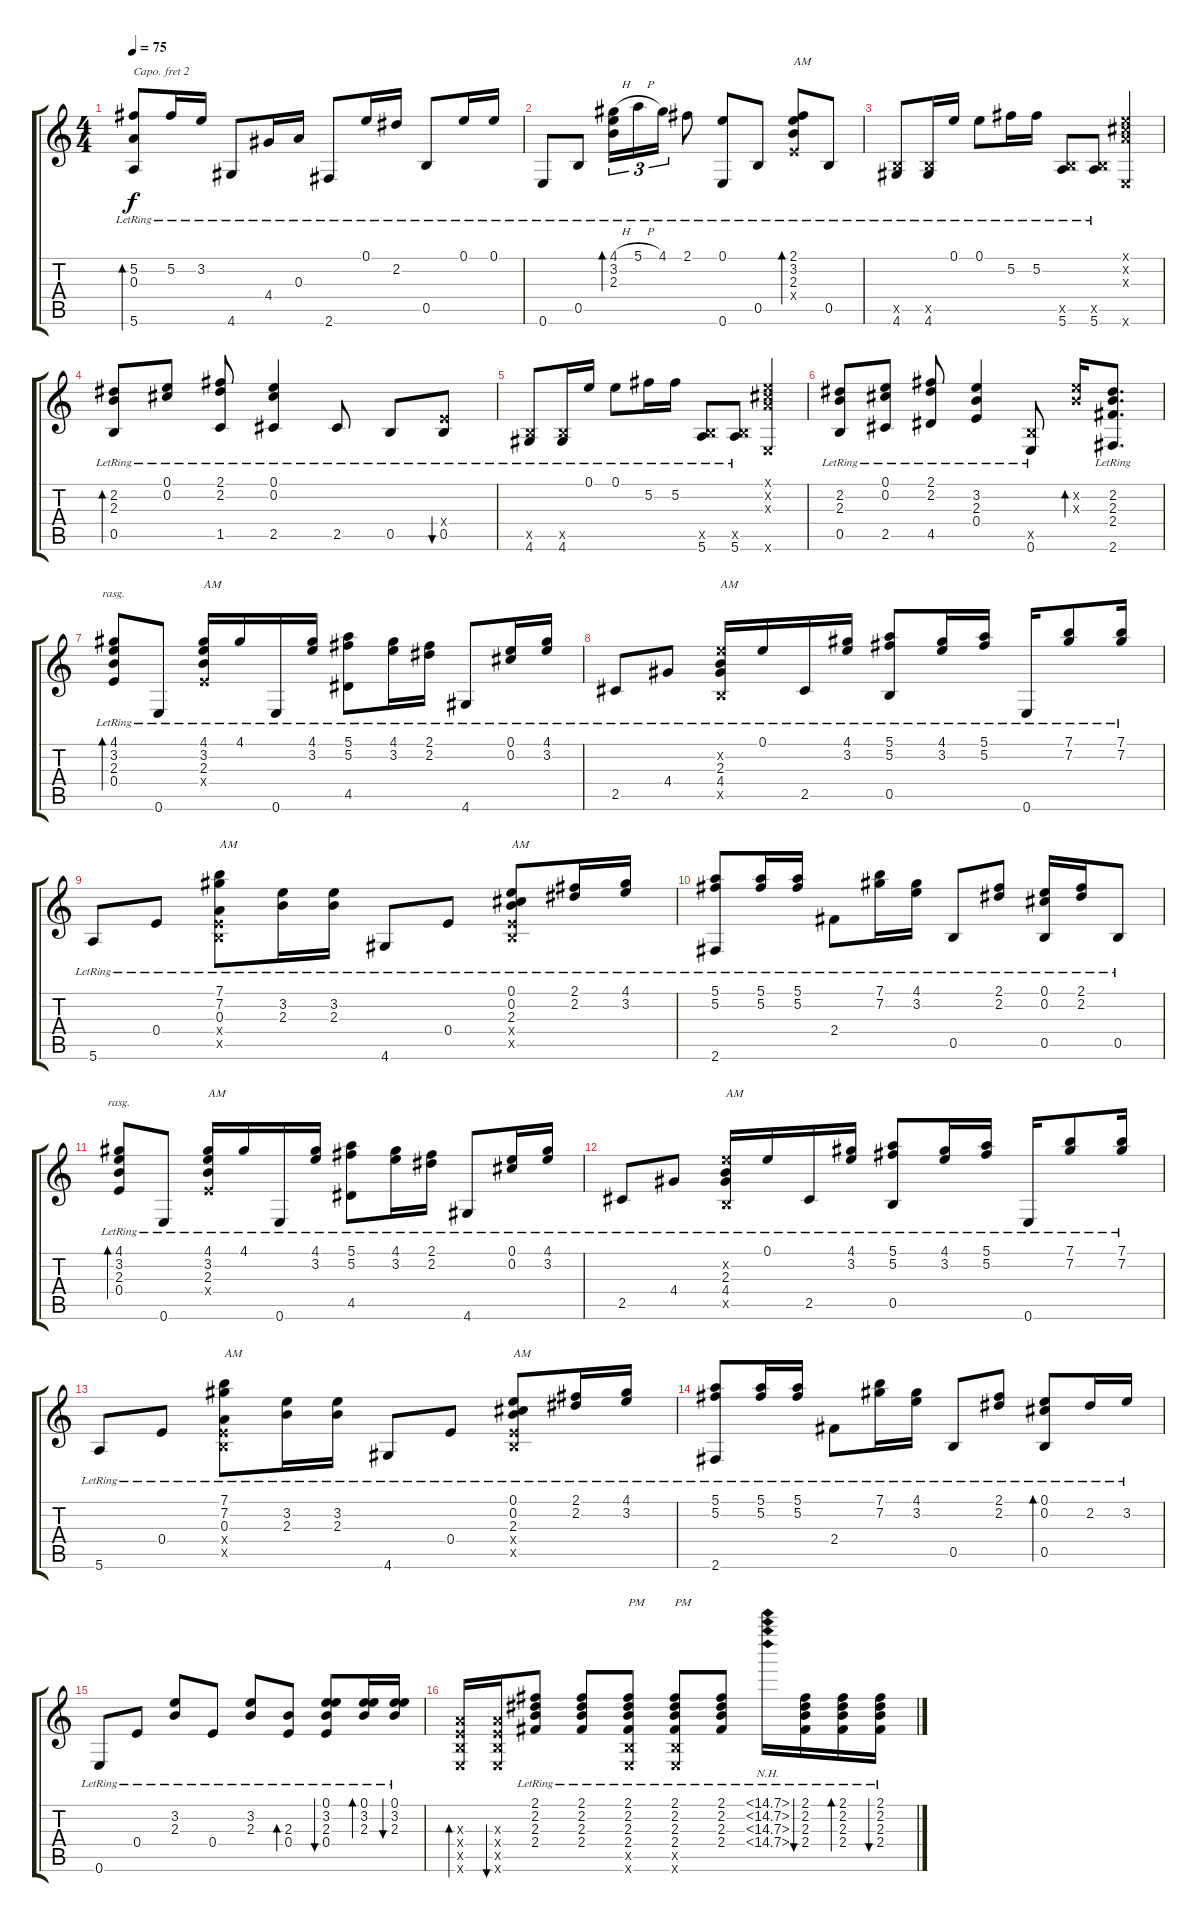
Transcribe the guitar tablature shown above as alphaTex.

\track "" {instrument acousticguitarsteel}
\staff {score tabs}
\capo 2
\tuning (D4 B3 G3 D3 A2 D2) {hide}
\ts (4 4)
\tempo 75
\clef g2
\ks c
(5.2{lr} 0.3{lr} 5.6{lr}).8{bd 120 dy f} 5.2{lr}.16 3.2{lr}.16 4.6{lr}.8 4.4{lr}.16 0.3{lr}.16 2.6{lr}.8 0.1{lr}.16 2.2{lr}.16 0.5{lr}.8 0.1{lr}.16 0.1{lr}.16 |
0.6{lr}.8 0.5{lr}.8 (4.1{h lr} 3.2{lr} 2.3{lr}).16{tu (3 2) bd 120} 5.1{h lr}.16{tu (3 2)} 4.1{lr}.16{tu (3 2)} 2.1{lr}.8 (0.1{lr} 0.6{lr}).8 0.5{lr}.8 (2.1{lr} 3.2{lr} 2.3{lr} 0.4{x}).8{bd 30 txt "AM"} 0.5{lr}.8 |
(0.5{x} 4.6{lr}).8 (0.5{x} 4.6{lr}).16 0.1{lr}.16 0.1{lr}.8 5.2{lr}.16 5.2{lr}.16 (0.5{x} 5.6{lr}).8 (0.5{x} 5.6{lr}).8 (0.1{x} 0.2{x} 0.3{x} 0.6{x}).4 |
(2.2{lr} 2.3{lr} 0.5{lr}).8{bd 120} (0.1{lr} 0.2{lr}).8 (2.1{lr} 2.2{lr} 1.5{lr}).8 (0.1{lr} 0.2{lr} 2.5{lr}).4 2.5{lr}.8 0.5{lr}.8 (0.4{x} 0.5{lr}).8{bu 30} |
(0.5{x} 4.6{lr}).8 (0.5{x} 4.6{lr}).16 0.1{lr}.16 0.1{lr}.8 5.2{lr}.16 5.2{lr}.16 (0.5{x} 5.6{lr}).8 (0.5{x} 5.6{lr}).8 (0.1{x} 0.2{x} 0.3{x} 0.6{x}).4 |
(2.2{lr} 2.3{lr} 0.5{lr}).8 (0.1{lr} 0.2{lr} 2.5{lr}).8 (2.1{lr} 2.2{lr} 4.5{lr}).8 (3.2{lr} 2.3{lr} 0.4{lr}).4 (0.5{x} 0.6{lr}).8 (3.2{x} 2.3{x}).16{bd 30} (2.2{lr} 2.3{lr} 2.4{lr} 2.6{lr}).8{d} |
(4.1{lr} 3.2{lr} 2.3{lr} 0.4{lr}).8{bd 120 rasg ii} 0.6{lr}.8 (4.1{lr} 3.2{lr} 2.3{lr} 0.4{x}).16{txt "AM"} 4.1{lr}.16 0.6{lr}.16 (4.1{lr} 3.2{lr}).16 (5.1{lr} 5.2{lr} 4.5{lr}).8 (4.1{lr} 3.2{lr}).16 (2.1{lr} 2.2{lr}).16 4.6{lr}.8 (0.1{lr} 0.2{lr}).16 (4.1{lr} 3.2{lr}).16 |
2.5{lr}.8 4.4{lr}.8 (3.2{x} 2.3{lr} 4.4{lr} 0.5{x}).16{txt "AM"} 0.1{lr}.16 2.5{lr}.16 (4.1{lr} 3.2{lr}).16 (5.1{lr} 5.2{lr} 0.5{lr}).8 (4.1{lr} 3.2{lr}).16 (5.1{lr} 5.2{lr}).16 0.6{lr}.16 (7.1{lr} 7.2{lr}).8 (7.1{lr} 7.2{lr}).16 |
5.6{lr}.8 0.4{lr}.8 (7.1{lr} 7.2{lr} 0.3{lr} 0.4{x} 0.5{x}).8{txt "AM"} (3.2{lr} 2.3{lr}).16 (3.2{lr} 2.3{lr}).16 4.6{lr}.8 0.4{lr}.8 (0.1{lr} 0.2{lr} 2.3{lr} 0.4{x} 0.5{x}).8{txt "AM"} (2.1{lr} 2.2{lr}).16 (4.1{lr} 3.2{lr}).16 |
(5.1{lr} 5.2{lr} 2.6{lr}).8 (5.1{lr} 5.2{lr}).16 (5.1{lr} 5.2{lr}).16 2.4{lr}.8 (7.1{lr} 7.2{lr}).16 (4.1{lr} 3.2{lr}).16 0.5{lr}.8 (2.1{lr} 2.2{lr}).8 (0.1{lr} 0.2{lr} 0.5{lr}).16 (2.1{lr} 2.2{lr}).16 0.5{lr}.8 |
(4.1{lr} 3.2{lr} 2.3{lr} 0.4{lr}).8{bd 120 rasg ii} 0.6{lr}.8 (4.1{lr} 3.2{lr} 2.3{lr} 0.4{x}).16{txt "AM"} 4.1{lr}.16 0.6{lr}.16 (4.1{lr} 3.2{lr}).16 (5.1{lr} 5.2{lr} 4.5{lr}).8 (4.1{lr} 3.2{lr}).16 (2.1{lr} 2.2{lr}).16 4.6{lr}.8 (0.1{lr} 0.2{lr}).16 (4.1{lr} 3.2{lr}).16 |
2.5{lr}.8 4.4{lr}.8 (3.2{x} 2.3{lr} 4.4{lr} 0.5{x}).16{txt "AM"} 0.1{lr}.16 2.5{lr}.16 (4.1{lr} 3.2{lr}).16 (5.1{lr} 5.2{lr} 0.5{lr}).8 (4.1{lr} 3.2{lr}).16 (5.1{lr} 5.2{lr}).16 0.6{lr}.16 (7.1{lr} 7.2{lr}).8 (7.1{lr} 7.2{lr}).16 |
5.6{lr}.8 0.4{lr}.8 (7.1{lr} 7.2{lr} 0.3{lr} 0.4{x} 0.5{x}).8{txt "AM"} (3.2{lr} 2.3{lr}).16 (3.2{lr} 2.3{lr}).16 4.6{lr}.8 0.4{lr}.8 (0.1{lr} 0.2{lr} 2.3{lr} 0.4{x} 0.5{x}).8{txt "AM"} (2.1{lr} 2.2{lr}).16 (4.1{lr} 3.2{lr}).16 |
(5.1{lr} 5.2{lr} 2.6{lr}).8 (5.1{lr} 5.2{lr}).16 (5.1{lr} 5.2{lr}).16 2.4{lr}.8 (7.1{lr} 7.2{lr}).16 (4.1{lr} 3.2{lr}).16 0.5{lr}.8 (2.1{lr} 2.2{lr}).8 (0.1{lr} 0.2{lr} 0.5{lr}).8{bd 120} 2.2{lr}.16 3.2{lr}.16 |
0.6{lr}.8 0.4{lr}.8 (3.2{lr} 2.3{lr}).8 0.4{lr}.8 (3.2{lr} 2.3{lr}).8 (2.3{lr} 0.4{lr}).8{bd 60} (0.1{lr} 3.2{lr} 2.3{lr} 0.4{lr}).8{bu 60} (0.1{lr} 3.2{lr} 2.3{lr}).16{bd 30} (0.1{lr} 3.2{lr} 2.3{lr}).16{bu 30} |
(0.3{x} 0.4{x} 0.5{x} 0.6{x}).16{bd 30} (0.3{x} 0.4{x} 0.5{x} 0.6{x}).16{bu 30} (2.1{lr} 2.2{lr} 2.3{lr} 2.4{lr}).8 (2.1{lr} 2.2{lr} 2.3{lr} 2.4{lr}).8 (2.1{lr} 2.2{lr} 2.3{lr} 2.4{lr} 0.5{x} 0.6{x}).8{txt "PM"} (2.1{lr} 2.2{lr} 2.3{lr} 2.4{lr} 0.5{x} 0.6{x}).8{txt "PM"} (2.1{lr} 2.2{lr} 2.3{lr} 2.4{lr}).8 (14.1{nh lr} 14.2{nh lr} 14.3{nh lr} 14.4{nh lr}).16 (2.1{lr} 2.2{lr} 2.3{lr} 2.4{lr}).16{bu 30} (2.1{lr} 2.2{lr} 2.3{lr} 2.4{lr}).16{bd 60} (2.1{lr} 2.2{lr} 2.3{lr} 2.4{lr}).16{bu 30}
